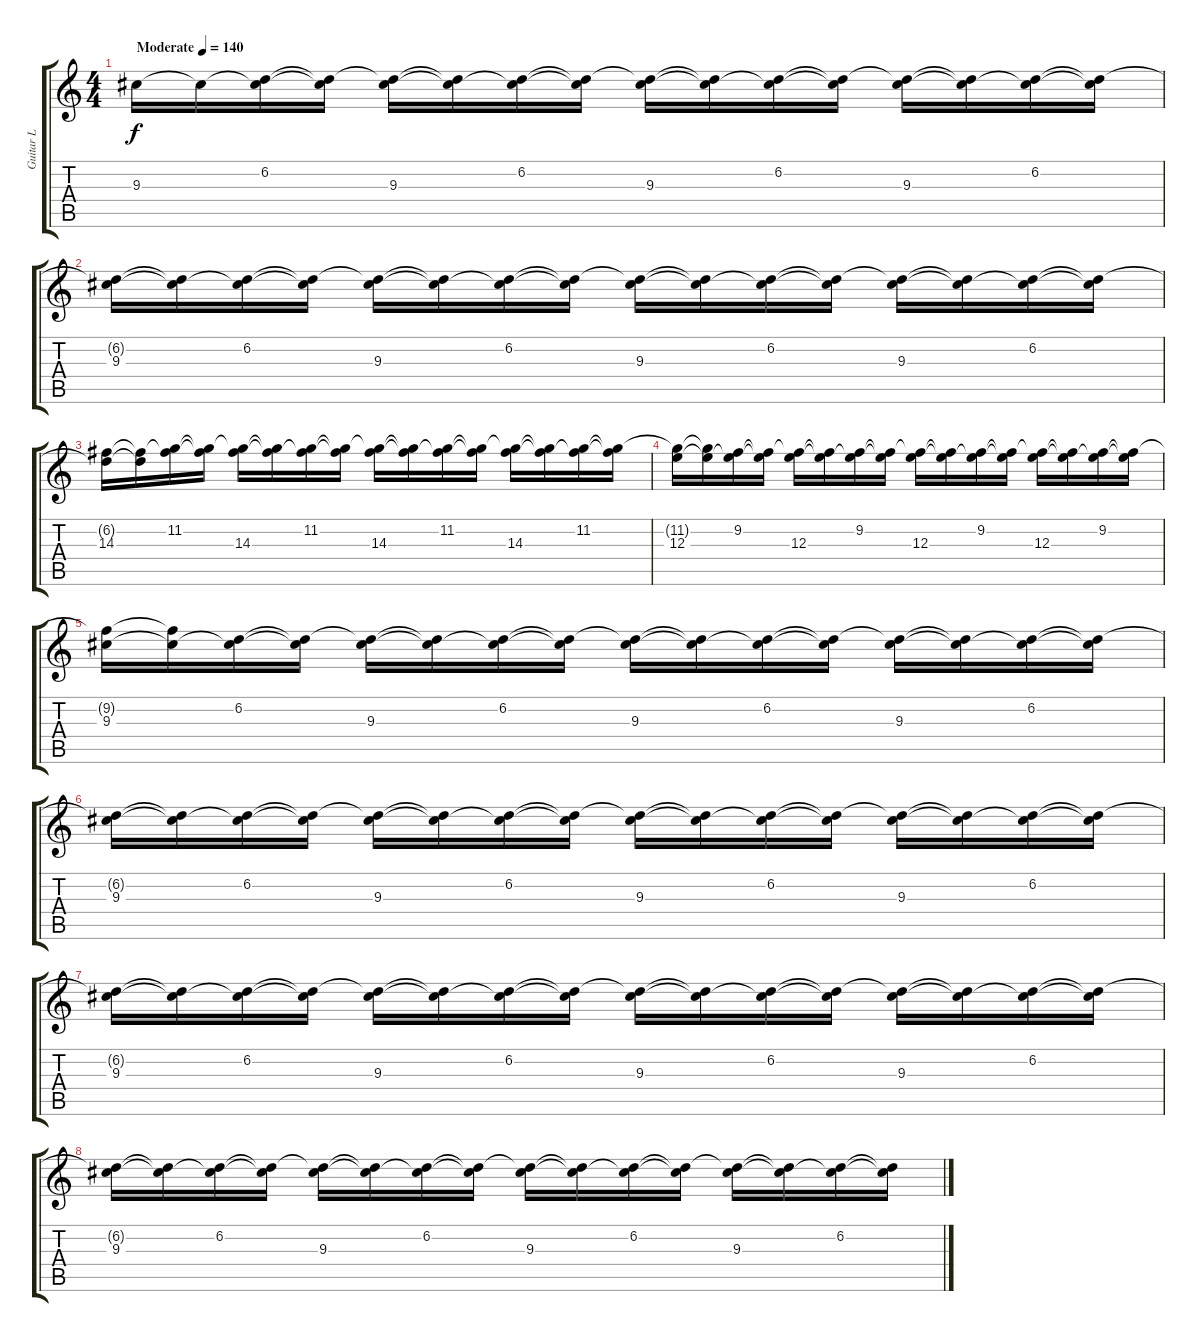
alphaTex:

\track ("Guitar L" "Guitar L") {instrument overdrivenguitar}
\staff {score tabs}
\tuning (Db4 Ab3 E3 B2 Gb2 B1) {hide}
\ts (4 4)
\tempo (140 "Moderate")
\clef g2
\ks c
9.3.16{dy f instrument overdrivenguitar} 9.3{t}.16 (6.2 9.3{t}).16 (6.2{t} 9.3{t}).16 (6.2{t} 9.3).16 (6.2{t} 9.3{t}).16 (6.2 9.3{t}).16 (6.2{t} 9.3{t}).16 (6.2{t} 9.3).16 (6.2{t} 9.3{t}).16 (6.2 9.3{t}).16 (6.2{t} 9.3{t}).16 (6.2{t} 9.3).16 (6.2{t} 9.3{t}).16 (6.2 9.3{t}).16 (6.2{t} 9.3{t}).16 |
(6.2{t} 9.3).16 (6.2{t} 9.3{t}).16 (6.2 9.3{t}).16 (6.2{t} 9.3{t}).16 (6.2{t} 9.3).16 (6.2{t} 9.3{t}).16 (6.2 9.3{t}).16 (6.2{t} 9.3{t}).16 (6.2{t} 9.3).16 (6.2{t} 9.3{t}).16 (6.2 9.3{t}).16 (6.2{t} 9.3{t}).16 (6.2{t} 9.3).16 (6.2{t} 9.3{t}).16 (6.2 9.3{t}).16 (6.2{t} 9.3{t}).16 |
(6.2{t} 14.3).16 (6.2{t} 14.3{t}).16 (11.2 14.3{t}).16 (11.2{t} 14.3{t}).16 (11.2{t} 14.3).16 (11.2{t} 14.3{t}).16 (11.2 14.3{t}).16 (11.2{t} 14.3{t}).16 (11.2{t} 14.3).16 (11.2{t} 14.3{t}).16 (11.2 14.3{t}).16 (11.2{t} 14.3{t}).16 (11.2{t} 14.3).16 (11.2{t} 14.3{t}).16 (11.2 14.3{t}).16 (11.2{t} 14.3{t}).16 |
(11.2{t} 12.3).16 (11.2{t} 12.3{t}).16 (9.2 12.3{t}).16 (9.2{t} 12.3{t}).16 (9.2{t} 12.3).16 (9.2{t} 12.3{t}).16 (9.2 12.3{t}).16 (9.2{t} 12.3{t}).16 (9.2{t} 12.3).16 (9.2{t} 12.3{t}).16 (9.2 12.3{t}).16 (9.2{t} 12.3{t}).16 (9.2{t} 12.3).16 (9.2{t} 12.3{t}).16 (9.2 12.3{t}).16 (9.2{t} 12.3{t}).16 |
(9.2{t} 9.3).16 (9.2{t} 9.3{t}).16 (6.2 9.3{t}).16 (6.2{t} 9.3{t}).16 (6.2{t} 9.3).16 (6.2{t} 9.3{t}).16 (6.2 9.3{t}).16 (6.2{t} 9.3{t}).16 (6.2{t} 9.3).16 (6.2{t} 9.3{t}).16 (6.2 9.3{t}).16 (6.2{t} 9.3{t}).16 (6.2{t} 9.3).16 (6.2{t} 9.3{t}).16 (6.2 9.3{t}).16 (6.2{t} 9.3{t}).16 |
(6.2{t} 9.3).16 (6.2{t} 9.3{t}).16 (6.2 9.3{t}).16 (6.2{t} 9.3{t}).16 (6.2{t} 9.3).16 (6.2{t} 9.3{t}).16 (6.2 9.3{t}).16 (6.2{t} 9.3{t}).16 (6.2{t} 9.3).16 (6.2{t} 9.3{t}).16 (6.2 9.3{t}).16 (6.2{t} 9.3{t}).16 (6.2{t} 9.3).16 (6.2{t} 9.3{t}).16 (6.2 9.3{t}).16 (6.2{t} 9.3{t}).16 |
(6.2{t} 9.3).16 (6.2{t} 9.3{t}).16 (6.2 9.3{t}).16 (6.2{t} 9.3{t}).16 (6.2{t} 9.3).16 (6.2{t} 9.3{t}).16 (6.2 9.3{t}).16 (6.2{t} 9.3{t}).16 (6.2{t} 9.3).16 (6.2{t} 9.3{t}).16 (6.2 9.3{t}).16 (6.2{t} 9.3{t}).16 (6.2{t} 9.3).16 (6.2{t} 9.3{t}).16 (6.2 9.3{t}).16 (6.2{t} 9.3{t}).16 |
(6.2{t} 9.3).16 (6.2{t} 9.3{t}).16 (6.2 9.3{t}).16 (6.2{t} 9.3{t}).16 (6.2{t} 9.3).16 (6.2{t} 9.3{t}).16 (6.2 9.3{t}).16 (6.2{t} 9.3{t}).16 (6.2{t} 9.3).16 (6.2{t} 9.3{t}).16 (6.2 9.3{t}).16 (6.2{t} 9.3{t}).16 (6.2{t} 9.3).16 (6.2{t} 9.3{t}).16 (6.2 9.3{t}).16 (6.2{t} 9.3{t}).16
